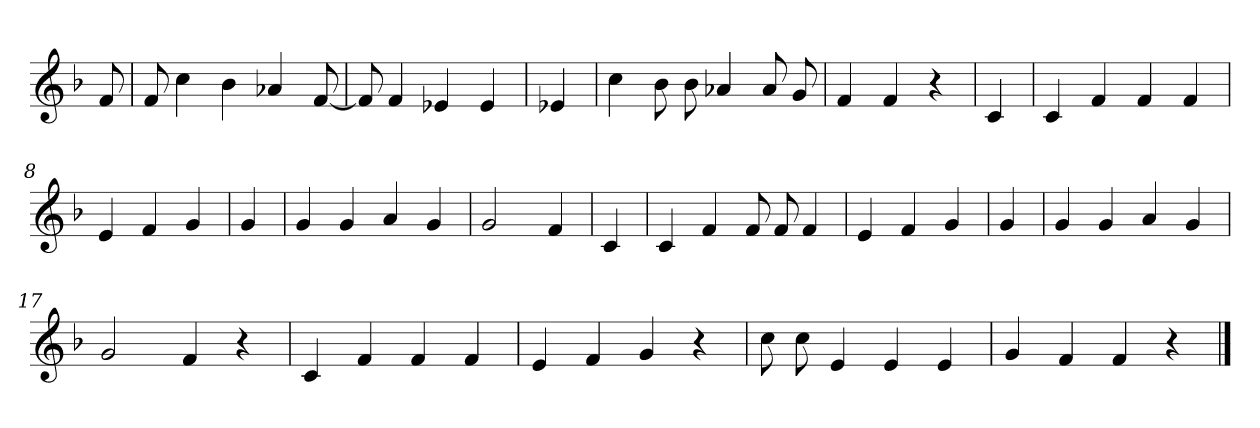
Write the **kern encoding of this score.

**kern
*part1
*staff1
*clefG2
*k[b-]
=
8f
=1
8f
4cc
4b-
4a-X
[8f
=2
8f]
4f
4e-X
4e-
=3
4e-X
=4
4cc
8b-
8b-
4a-X
8a-
8g
=5
4f
4f
4r
=6
4c
=7
4c
4f
4f
4f
=8
4e
4f
4g
=9
4g
=10
4g
4g
4a
4g
=11
2g
4f
=12
4c
=13
4c
4f
8f
8f
4f
=14
4e
4f
4g
=15
4g
=16
4g
4g
4a
4g
=17
2g
4f
4r
=18
4c
4f
4f
4f
=19
4e
4f
4g
4r
=20
8cc
8cc
4e
4e
4e
=21
4g
4f
4f
4r
==
*-
